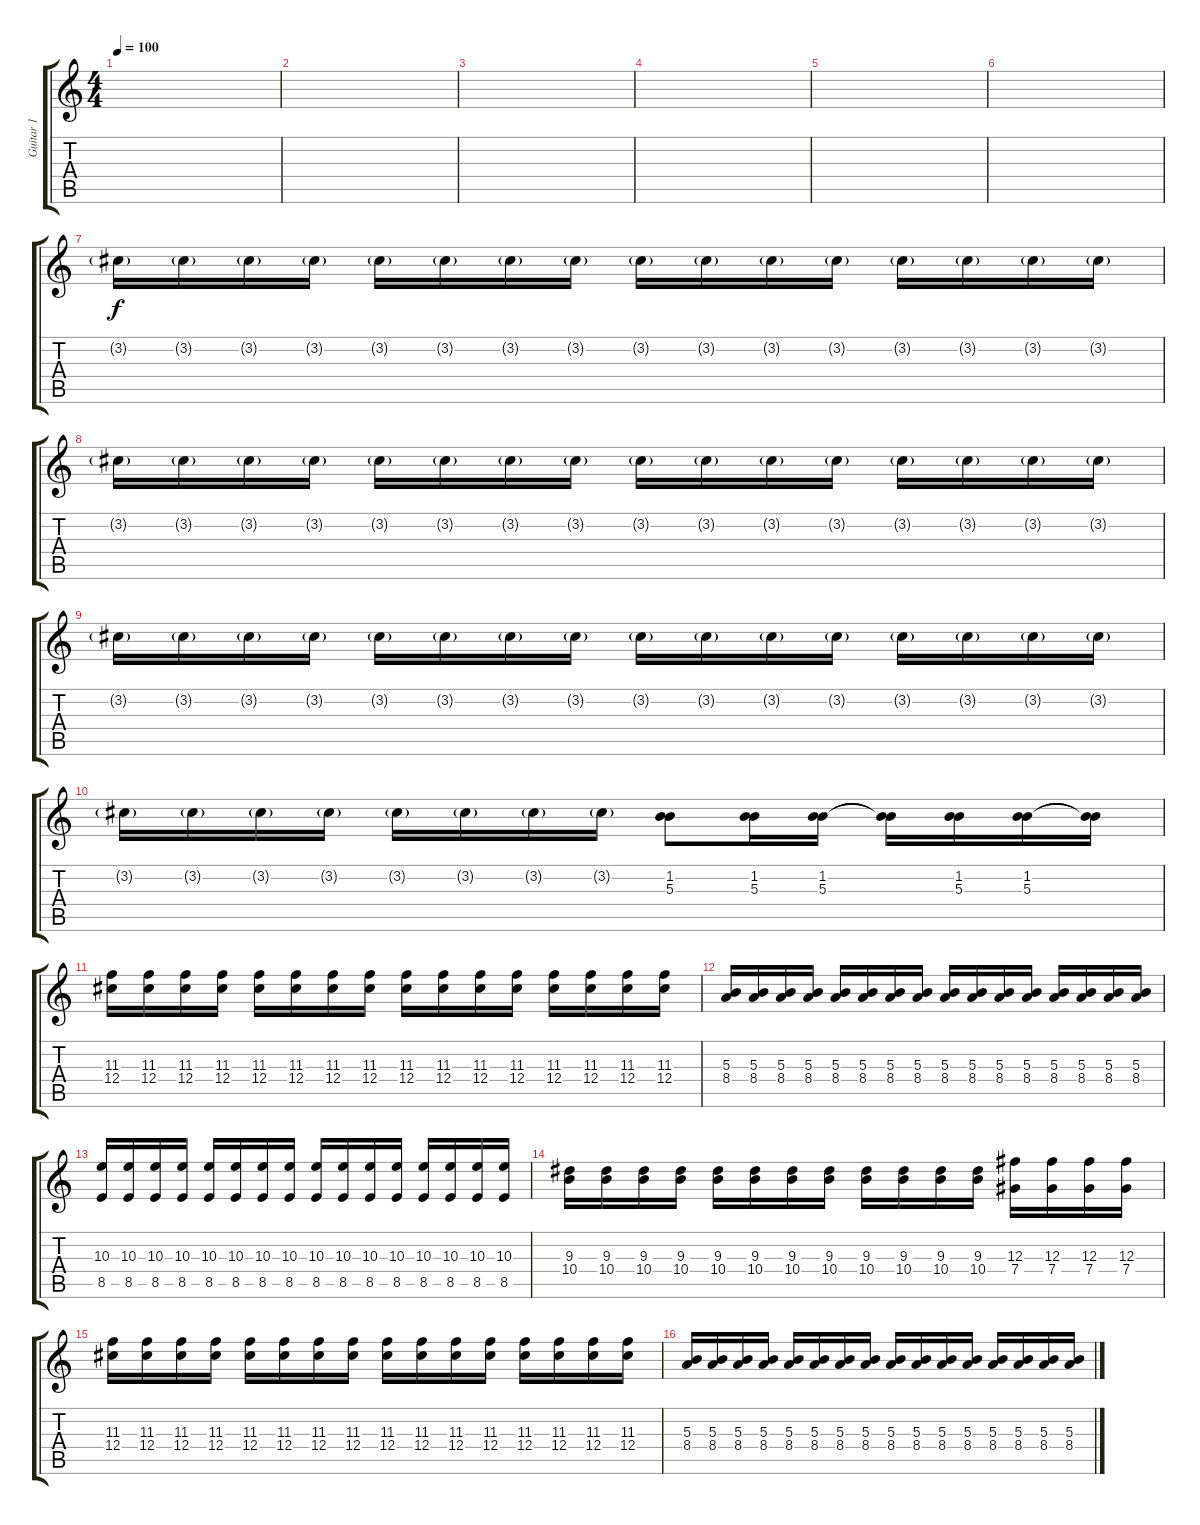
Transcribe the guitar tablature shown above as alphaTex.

\track ("Guitar 1" "Guitar 1") {instrument overdrivenguitar}
\staff {score tabs}
\tuning (Eb4 Bb3 Gb3 Db3 Ab2 Db2) {hide}
\ts (4 4)
\tempo 100
\clef g2
\ks c
|
|
|
|
|
|
3.2{g}.16 3.2{g}.16 3.2{g}.16 3.2{g}.16 3.2{g}.16 3.2{g}.16 3.2{g}.16 3.2{g}.16 3.2{g}.16 3.2{g}.16 3.2{g}.16 3.2{g}.16 3.2{g}.16 3.2{g}.16 3.2{g}.16 3.2{g}.16 |
3.2{g}.16 3.2{g}.16 3.2{g}.16 3.2{g}.16 3.2{g}.16 3.2{g}.16 3.2{g}.16 3.2{g}.16 3.2{g}.16 3.2{g}.16 3.2{g}.16 3.2{g}.16 3.2{g}.16 3.2{g}.16 3.2{g}.16 3.2{g}.16 |
3.2{g}.16 3.2{g}.16 3.2{g}.16 3.2{g}.16 3.2{g}.16 3.2{g}.16 3.2{g}.16 3.2{g}.16 3.2{g}.16 3.2{g}.16 3.2{g}.16 3.2{g}.16 3.2{g}.16 3.2{g}.16 3.2{g}.16 3.2{g}.16 |
3.2{g}.16 3.2{g}.16 3.2{g}.16 3.2{g}.16 3.2{g}.16 3.2{g}.16 3.2{g}.16 3.2{g}.16 (1.2 5.3).8{dy f} (1.2 5.3).16 (1.2 5.3).16 (1.2{t} 5.3{t}).16 (1.2 5.3).16 (1.2 5.3).16 (1.2{t} 5.3{t}).16 |
(11.3 12.4).16 (11.3 12.4).16 (11.3 12.4).16 (11.3 12.4).16 (11.3 12.4).16 (11.3 12.4).16 (11.3 12.4).16 (11.3 12.4).16 (11.3 12.4).16 (11.3 12.4).16 (11.3 12.4).16 (11.3 12.4).16 (11.3 12.4).16 (11.3 12.4).16 (11.3 12.4).16 (11.3 12.4).16 |
(5.3 8.4).16 (5.3 8.4).16 (5.3 8.4).16 (5.3 8.4).16 (5.3 8.4).16 (5.3 8.4).16 (5.3 8.4).16 (5.3 8.4).16 (5.3 8.4).16 (5.3 8.4).16 (5.3 8.4).16 (5.3 8.4).16 (5.3 8.4).16 (5.3 8.4).16 (5.3 8.4).16 (5.3 8.4).16 |
(10.3 8.5).16 (10.3 8.5).16 (10.3 8.5).16 (10.3 8.5).16 (10.3 8.5).16 (10.3 8.5).16 (10.3 8.5).16 (10.3 8.5).16 (10.3 8.5).16 (10.3 8.5).16 (10.3 8.5).16 (10.3 8.5).16 (10.3 8.5).16 (10.3 8.5).16 (10.3 8.5).16 (10.3 8.5).16 |
(9.3 10.4).16 (9.3 10.4).16 (9.3 10.4).16 (9.3 10.4).16 (9.3 10.4).16 (9.3 10.4).16 (9.3 10.4).16 (9.3 10.4).16 (9.3 10.4).16 (9.3 10.4).16 (9.3 10.4).16 (9.3 10.4).16 (12.3 7.4).16 (12.3 7.4).16 (12.3 7.4).16 (12.3 7.4).16 |
(11.3 12.4).16 (11.3 12.4).16 (11.3 12.4).16 (11.3 12.4).16 (11.3 12.4).16 (11.3 12.4).16 (11.3 12.4).16 (11.3 12.4).16 (11.3 12.4).16 (11.3 12.4).16 (11.3 12.4).16 (11.3 12.4).16 (11.3 12.4).16 (11.3 12.4).16 (11.3 12.4).16 (11.3 12.4).16 |
(5.3 8.4).16 (5.3 8.4).16 (5.3 8.4).16 (5.3 8.4).16 (5.3 8.4).16 (5.3 8.4).16 (5.3 8.4).16 (5.3 8.4).16 (5.3 8.4).16 (5.3 8.4).16 (5.3 8.4).16 (5.3 8.4).16 (5.3 8.4).16 (5.3 8.4).16 (5.3 8.4).16 (5.3 8.4).16
